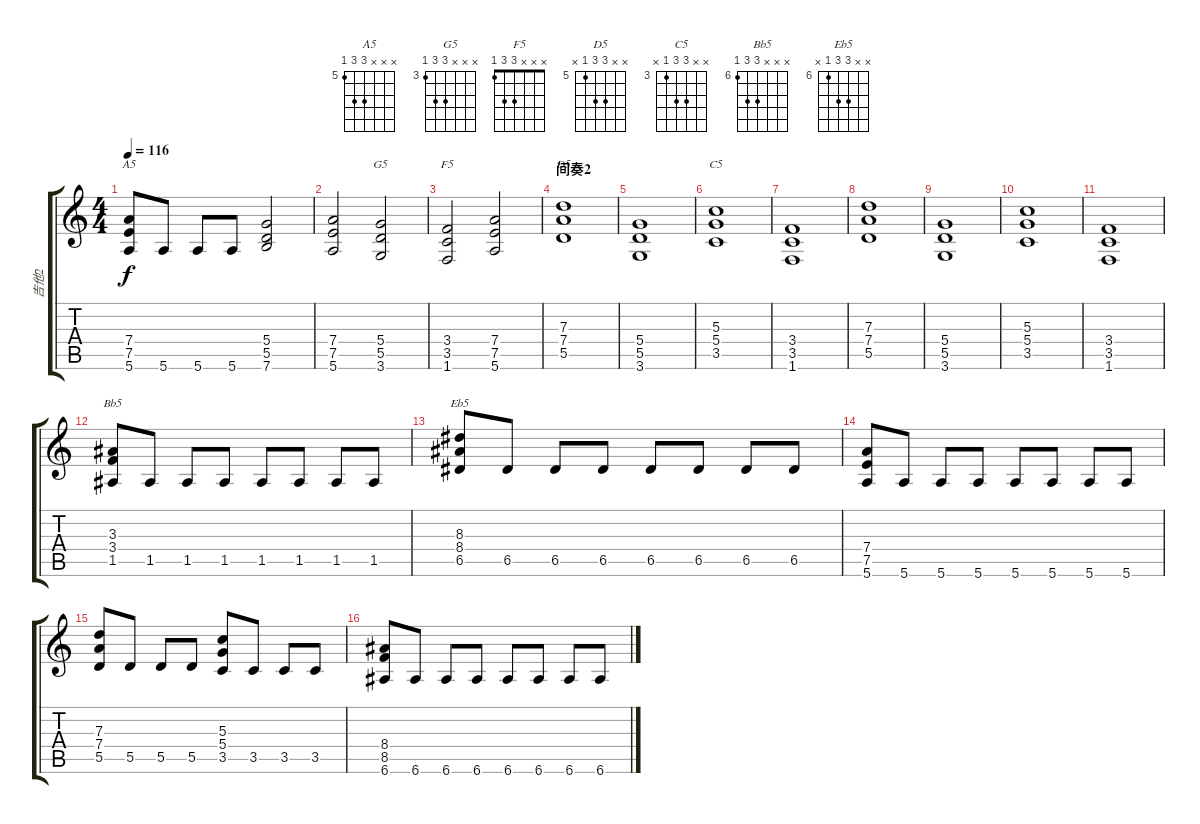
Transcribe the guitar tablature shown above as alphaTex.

\track ("吉他2" "吉他2") {instrument overdrivenguitar}
\staff {score tabs}
\tuning (E4 B3 G3 D3 A2 E2) {hide}
\chord ("A5" x x x 7 7 5) {firstfret 5}
\chord ("G5" x x x 5 5 3) {firstfret 3}
\chord ("F5" x x x 3 3 1)
\chord ("D5" x x 7 7 5 x) {firstfret 5}
\chord ("C5" x x 5 5 3 x) {firstfret 3}
\chord ("Bb5" x x x 8 8 6) {firstfret 6}
\chord ("Eb5" x x 8 8 6 x) {firstfret 6}
\ts (4 4)
\tempo 116
\clef g2
\ks c
(7.4 7.5 5.6).8{ch "A5" dy f} 5.6.8 5.6.8 5.6.8 (5.4 5.5 7.6).2 |
(7.4 7.5 5.6).2 (5.4 5.5 3.6).2{ch "G5"} |
(3.4 3.5 1.6).2{ch "F5"} (7.4 7.5 5.6).2 |
\section ("" "间奏2")
(7.3 7.4 5.5).1{ch "D5"} |
(5.4 5.5 3.6).1 |
(5.3 5.4 3.5).1{ch "C5"} |
(3.4 3.5 1.6).1 |
(7.3 7.4 5.5).1 |
(5.4 5.5 3.6).1 |
(5.3 5.4 3.5).1 |
(3.4 3.5 1.6).1 |
(3.3 3.4 1.5).8{ch "Bb5"} 1.5.8 1.5.8 1.5.8 1.5.8 1.5.8 1.5.8 1.5.8 |
(8.3 8.4 6.5).8{ch "Eb5"} 6.5.8 6.5.8 6.5.8 6.5.8 6.5.8 6.5.8 6.5.8 |
(7.4 7.5 5.6).8 5.6.8 5.6.8 5.6.8 5.6.8 5.6.8 5.6.8 5.6.8 |
(7.3 7.4 5.5).8 5.5.8 5.5.8 5.5.8 (5.3 5.4 3.5).8 3.5.8 3.5.8 3.5.8 |
(8.4 8.5 6.6).8 6.6.8 6.6.8 6.6.8 6.6.8 6.6.8 6.6.8 6.6.8
